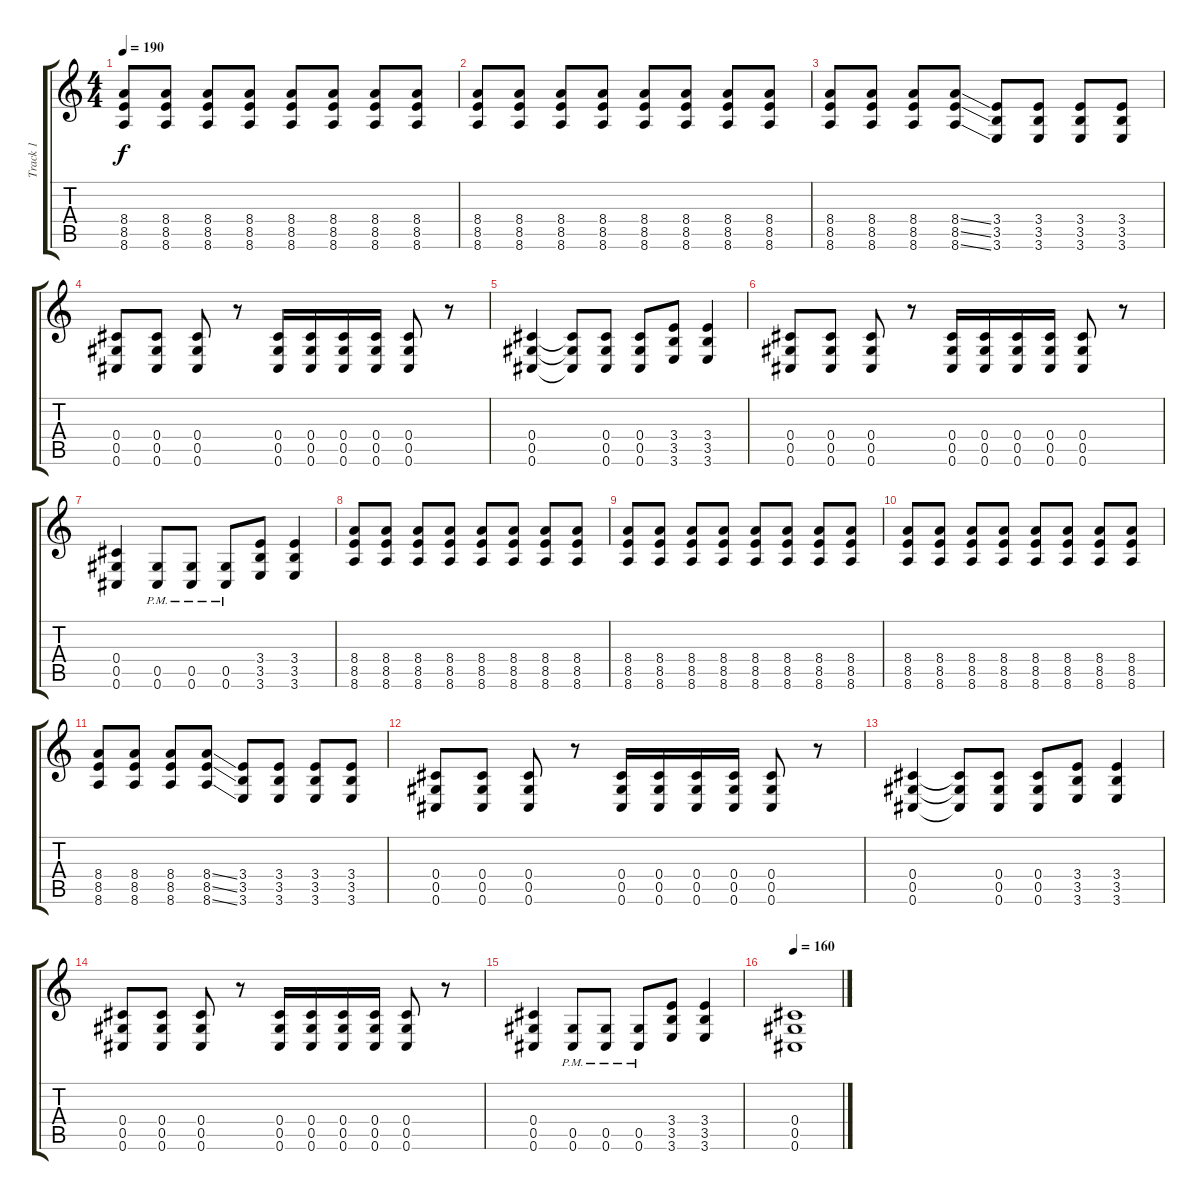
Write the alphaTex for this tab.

\track ("Track 1" "Track 1") {instrument distortionguitar}
\staff {score tabs}
\tuning (Eb4 Bb3 Gb3 Db3 Ab2 Db2) {hide}
\ts (4 4)
\tempo 190
\clef g2
\ks c
(8.4 8.5 8.6).8{dy f} (8.4 8.5 8.6).8 (8.4 8.5 8.6).8 (8.4 8.5 8.6).8 (8.4 8.5 8.6).8 (8.4 8.5 8.6).8 (8.4 8.5 8.6).8 (8.4 8.5 8.6).8 |
(8.4 8.5 8.6).8 (8.4 8.5 8.6).8 (8.4 8.5 8.6).8 (8.4 8.5 8.6).8 (8.4 8.5 8.6).8 (8.4 8.5 8.6).8 (8.4 8.5 8.6).8 (8.4 8.5 8.6).8 |
(8.4 8.5 8.6).8 (8.4 8.5 8.6).8 (8.4 8.5 8.6).8 (8.4{ss} 8.5{ss} 8.6{ss}).8 (3.4 3.5 3.6).8 (3.4 3.5 3.6).8 (3.4 3.5 3.6).8 (3.4 3.5 3.6).8 |
(0.4 0.5 0.6).8 (0.4 0.5 0.6).8 (0.4 0.5 0.6).8 r.8 (0.4 0.5 0.6).16 (0.4 0.5 0.6).16 (0.4 0.5 0.6).16 (0.4 0.5 0.6).16 (0.4 0.5 0.6).8 r.8 |
(0.4 0.5 0.6).4 (0.4{t} 0.5{t} 0.6{t}).8 (0.4 0.5 0.6).8 (0.4 0.5 0.6).8 (3.4 3.5 3.6).8 (3.4 3.5 3.6).4 |
(0.4 0.5 0.6).8 (0.4 0.5 0.6).8 (0.4 0.5 0.6).8 r.8 (0.4 0.5 0.6).16 (0.4 0.5 0.6).16 (0.4 0.5 0.6).16 (0.4 0.5 0.6).16 (0.4 0.5 0.6).8 r.8 |
(0.4 0.5 0.6).4 (0.5{pm} 0.6{pm}).8 (0.5{pm} 0.6{pm}).8 (0.5{pm} 0.6{pm}).8 (3.4 3.5 3.6).8 (3.4 3.5 3.6).4 |
(8.4 8.5 8.6).8 (8.4 8.5 8.6).8 (8.4 8.5 8.6).8 (8.4 8.5 8.6).8 (8.4 8.5 8.6).8 (8.4 8.5 8.6).8 (8.4 8.5 8.6).8 (8.4 8.5 8.6).8 |
(8.4 8.5 8.6).8 (8.4 8.5 8.6).8 (8.4 8.5 8.6).8 (8.4 8.5 8.6).8 (8.4 8.5 8.6).8 (8.4 8.5 8.6).8 (8.4 8.5 8.6).8 (8.4 8.5 8.6).8 |
(8.4 8.5 8.6).8 (8.4 8.5 8.6).8 (8.4 8.5 8.6).8 (8.4 8.5 8.6).8 (8.4 8.5 8.6).8 (8.4 8.5 8.6).8 (8.4 8.5 8.6).8 (8.4 8.5 8.6).8 |
(8.4 8.5 8.6).8 (8.4 8.5 8.6).8 (8.4 8.5 8.6).8 (8.4{ss} 8.5{ss} 8.6{ss}).8 (3.4 3.5 3.6).8 (3.4 3.5 3.6).8 (3.4 3.5 3.6).8 (3.4 3.5 3.6).8 |
(0.4 0.5 0.6).8 (0.4 0.5 0.6).8 (0.4 0.5 0.6).8 r.8 (0.4 0.5 0.6).16 (0.4 0.5 0.6).16 (0.4 0.5 0.6).16 (0.4 0.5 0.6).16 (0.4 0.5 0.6).8 r.8 |
(0.4 0.5 0.6).4 (0.4{t} 0.5{t} 0.6{t}).8 (0.4 0.5 0.6).8 (0.4 0.5 0.6).8 (3.4 3.5 3.6).8 (3.4 3.5 3.6).4 |
(0.4 0.5 0.6).8 (0.4 0.5 0.6).8 (0.4 0.5 0.6).8 r.8 (0.4 0.5 0.6).16 (0.4 0.5 0.6).16 (0.4 0.5 0.6).16 (0.4 0.5 0.6).16 (0.4 0.5 0.6).8 r.8 |
(0.4 0.5 0.6).4 (0.5{pm} 0.6{pm}).8 (0.5{pm} 0.6{pm}).8 (0.5{pm} 0.6{pm}).8 (3.4 3.5 3.6).8 (3.4 3.5 3.6).4 |
\tempo 160
(0.4 0.5 0.6).1{volume 0}
